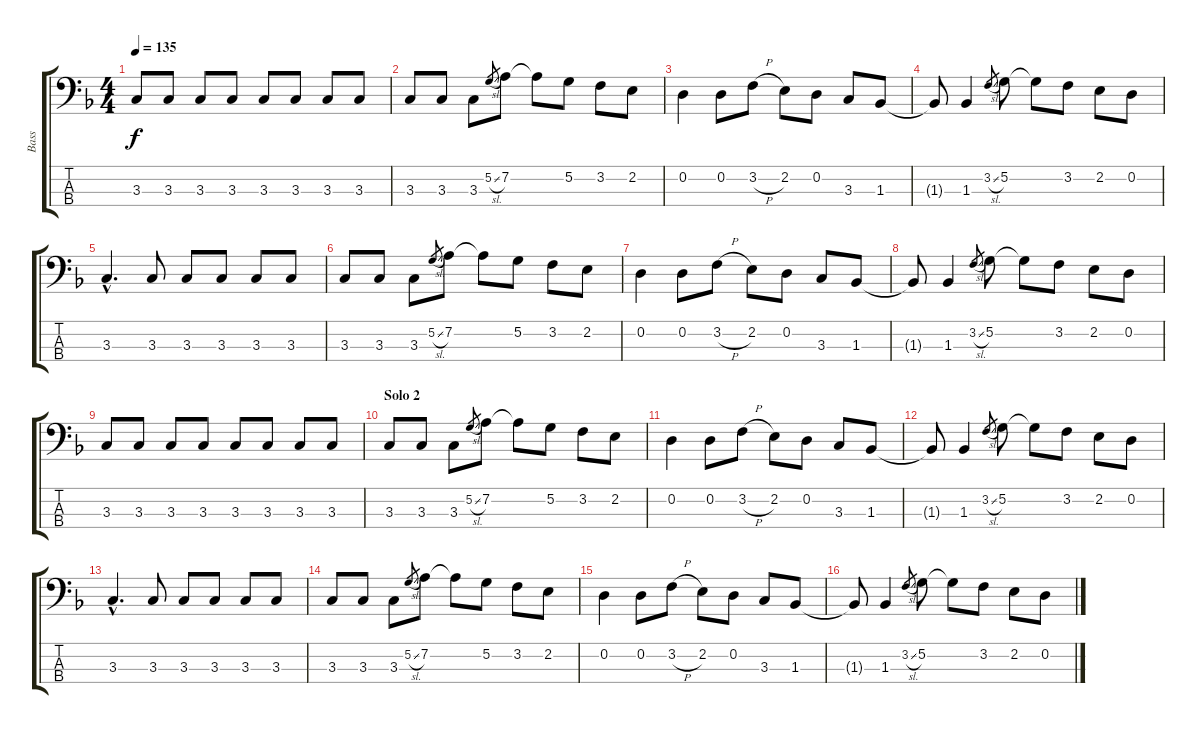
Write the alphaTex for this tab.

\track ("Bass" "Bass") {instrument electricbassfinger}
\staff {score tabs}
\tuning (G2 D2 A1 E1) {hide}
\ts (4 4)
\tempo 135
\clef f4
\ks f
3.3.8{dy f} 3.3.8 3.3.8 3.3.8 3.3.8 3.3.8 3.3.8 3.3.8 |
3.3.8 3.3.8 3.3.8 5.2{sl}.8{gr} 7.2.8 7.2{t}.8 5.2.8 3.2.8 2.2.8 |
0.2.4 0.2.8 3.2{h}.8 2.2.8 0.2.8 3.3.8 1.3.8 |
1.3{t}.8 1.3.4 3.2{sl}.8{gr} 5.2.8 5.2{t}.8 3.2.8 2.2.8 0.2.8 |
3.3{hac}.4{d} 3.3.8 3.3.8 3.3.8 3.3.8 3.3.8 |
3.3.8 3.3.8 3.3.8 5.2{sl}.8{gr} 7.2.8 7.2{t}.8 5.2.8 3.2.8 2.2.8 |
0.2.4 0.2.8 3.2{h}.8 2.2.8 0.2.8 3.3.8 1.3.8 |
1.3{t}.8 1.3.4 3.2{sl}.8{gr} 5.2.8 5.2{t}.8 3.2.8 2.2.8 0.2.8 |
3.3.8 3.3.8 3.3.8 3.3.8 3.3.8 3.3.8 3.3.8 3.3.8 |
\section ("" "Solo 2")
3.3.8 3.3.8 3.3.8 5.2{sl}.8{gr} 7.2.8 7.2{t}.8 5.2.8 3.2.8 2.2.8 |
0.2.4 0.2.8 3.2{h}.8 2.2.8 0.2.8 3.3.8 1.3.8 |
1.3{t}.8 1.3.4 3.2{sl}.8{gr} 5.2.8 5.2{t}.8 3.2.8 2.2.8 0.2.8 |
3.3{hac}.4{d} 3.3.8 3.3.8 3.3.8 3.3.8 3.3.8 |
3.3.8 3.3.8 3.3.8 5.2{sl}.8{gr} 7.2.8 7.2{t}.8 5.2.8 3.2.8 2.2.8 |
0.2.4 0.2.8 3.2{h}.8 2.2.8 0.2.8 3.3.8 1.3.8 |
1.3{t}.8 1.3.4 3.2{sl}.8{gr} 5.2.8 5.2{t}.8 3.2.8 2.2.8 0.2.8
